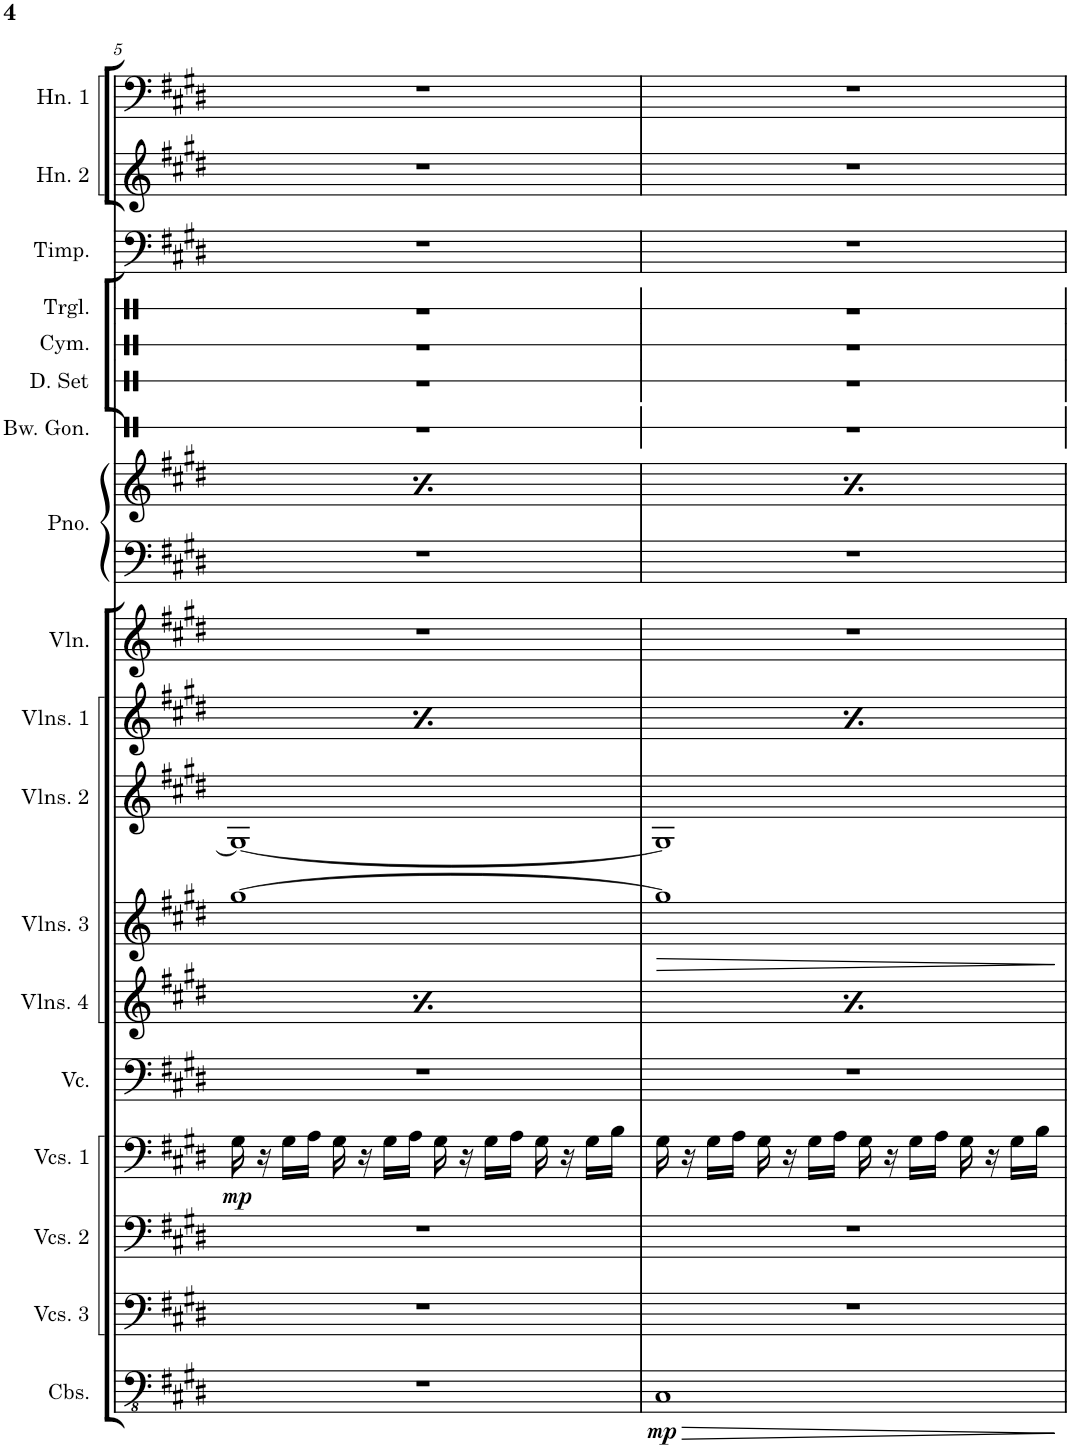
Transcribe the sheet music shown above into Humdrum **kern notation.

**kern	**dynam	**kern	**kern	**kern	**dynam	**kern	**kern	**dynam	**kern	**dynam	**kern	**kern	**dynam	**kern	**kern	**kern	**dynam	**kern	**kern	**kern	**kern	**kern
*part16	*part16	*part15	*part14	*part13	*part13	*part12	*part11	*part11	*part10	*part10	*part9	*part8	*part8	*part7	*part6	*part6	*part6	*part5	*part4	*part3	*part2	*part1
*staff17	*staff17	*staff16	*staff15	*staff14	*staff14	*staff13	*staff12	*staff12	*staff11	*staff11	*staff10	*staff9	*staff9	*staff8	*staff7	*staff6	*staff6/7	*staff5	*staff4	*staff3	*staff2	*staff1
*I"Contrabasses	*	*I"Violoncellos 3	*I"Violoncellos 2	*I"Violoncellos 1	*	*I"Violoncello	*I"Violins 4	*	*I"Violins 3	*	*I"Violins 2	*I"Violins 1	*	*I"Violin	*I"Piano	*	*	*I"Bowl Gongs	*I"Triangle	*I"Timpani	*I"Horn 2	*I"Horn 1
*I'Cbs.	*	*I'Vcs. 3	*I'Vcs. 2	*I'Vcs. 1	*	*I'Vc.	*I'Vlns. 4	*	*I'Vlns. 3	*	*I'Vlns. 2	*I'Vlns. 1	*	*I'Vln.	*I'Pno.	*	*	*I'Bw. Gon.	*I'Trgl.	*I'Timp.	*I'Hn. 2	*I'Hn. 1
!!LO:PB:g=z
*clefFv4	*	*clefF4	*clefF4	*clefF4	*	*clefF4	*clefG2	*	*clefG2	*	*clefG2	*clefG2	*	*clefG2	*clefF4	*clefG2	*	*clefX	*clefX	*clefF4	*clefG2	*clefF4
*	*	*	*	*	*	*	*	*	*	*	*	*	*	*	*	*	*	*	*	*	*ITrd4c7	*ITrd4c7
*k[f#c#g#d#]	*	*k[f#c#g#d#]	*k[f#c#g#d#]	*k[f#c#g#d#]	*	*k[f#c#g#d#]	*k[f#c#g#d#]	*	*k[f#c#g#d#]	*	*k[f#c#g#d#]	*k[f#c#g#d#]	*	*k[f#c#g#d#]	*k[f#c#g#d#]	*k[f#c#g#d#]	*	*k[]	*k[]	*k[f#c#g#d#]	*k[f#c#g#d#]	*k[f#c#g#d#]
*M4/4	*	*M4/4	*M4/4	*M4/4	*	*M4/4	*M4/4	*	*M4/4	*	*M4/4	*M4/4	*	*M4/4	*M4/4	*M4/4	*	*M4/4	*M4/4	*M4/4	*M4/4	*M4/4
=5	=5	=5	=5	=5	=5	=5	=5	=5	=5	=5	=5	=5	=5	=5	=5	=5	=5	=5	=5	=5	=5	=5
!	!	!	!	!	!	!	!LO:TX:a:i:t=8th note delay	!	!	!	!	!	!	!	!	!	!	!	!	!	!	!
!	!	!	!	!	!	!	!LO:TX:a:t=pizz.	!	!	!	!	!	!	!	!	!	!	!	!	!	!	!
!	!	!	!	!	!LO:DY:b	!	!	!LO:DY:b	!	!	!	!	!LO:DY:b	!	!	!	!LO:DY:b	!	!	!	!	!
1r	.	1r	1r	16G#\	mp	1r	2cc#\	p	[1gg#	.	1G#_	16c#/	p	1r	1r	8ccc#\L	mp	1r	1r	1r	1r	1r
.	.	.	.	16r	.	.	.	.	.	.	.	16r	.	.	.	.	.	.	.	.	.	.
.	.	.	.	16G#\LL	.	.	.	.	.	.	.	16c#/LL	.	.	.	8ggg#\	.	.	.	.	.	.
.	.	.	.	16A\JJ	.	.	.	.	.	.	.	16e/JJ	.	.	.	.	.	.	.	.	.	.
.	.	.	.	16G#\	.	.	.	.	.	.	.	16d#/	.	.	.	8fff#\	.	.	.	.	.	.
.	.	.	.	16r	.	.	.	.	.	.	.	16r	.	.	.	.	.	.	.	.	.	.
.	.	.	.	16G#\LL	.	.	.	.	.	.	.	16d#/LL	.	.	.	8ggg#\J	.	.	.	.	.	.
.	.	.	.	16A\JJ	.	.	.	.	.	.	.	16e/JJ	.	.	.	.	.	.	.	.	.	.
.	.	.	.	16G#\	.	.	2cc#\	.	.	.	.	16c#/	.	.	.	8eee\L	.	.	.	.	.	.
.	.	.	.	16r	.	.	.	.	.	.	.	16r	.	.	.	.	.	.	.	.	.	.
.	.	.	.	16G#\LL	.	.	.	.	.	.	.	16c#/LL	.	.	.	8ggg#\	.	.	.	.	.	.
.	.	.	.	16A\JJ	.	.	.	.	.	.	.	16e/JJ	.	.	.	.	.	.	.	.	.	.
.	.	.	.	16G#\	.	.	.	.	.	.	.	16d#/	.	.	.	8ddd#\	.	.	.	.	.	.
.	.	.	.	16r	.	.	.	.	.	.	.	16r	.	.	.	.	.	.	.	.	.	.
.	.	.	.	16G#\LL	.	.	.	.	.	.	.	16d#/LL	.	.	.	8ggg#\J	.	.	.	.	.	.
.	.	.	.	16B\JJ	.	.	.	.	.	.	.	16e/JJ	.	.	.	.	.	.	.	.	.	.
=6	=6	=6	=6	=6	=6	=6	=6	=6	=6	=6	=6	=6	=6	=6	=6	=6	=6	=6	=6	=6	=6	=6
!	!	!	!	!	!	!	!LO:TX:a:i:t=8th note delay	!	!	!	!	!	!	!	!	!	!	!	!	!	!	!
!	!	!	!	!	!	!	!LO:TX:a:t=pizz.	!	!	!	!	!	!	!	!	!	!	!	!	!	!	!
!	!LO:HP:b	!	!	!	!	!	!	!	!	!LO:HP:b	!	!	!	!	!	!	!	!	!	!	!	!
!	!LO:DY:n=1:b	!	!	!	!	!	!	!LO:DY:b	!	!	!	!	!LO:DY:b	!	!	!	!LO:DY:b	!	!	!	!	!
1CC#	> mp	1r	1r	16G#\	.	1r	2cc#\	p	1gg#]	>	1G#]	16c#/	p	1r	1r	8ccc#\L	mp	1r	1r	1r	1r	1r
.	.	.	.	16r	.	.	.	.	.	.	.	16r	.	.	.	.	.	.	.	.	.	.
.	.	.	.	16G#\LL	.	.	.	.	.	.	.	16c#/LL	.	.	.	8ggg#\	.	.	.	.	.	.
.	.	.	.	16A\JJ	.	.	.	.	.	.	.	16e/JJ	.	.	.	.	.	.	.	.	.	.
.	.	.	.	16G#\	.	.	.	.	.	.	.	16d#/	.	.	.	8fff#\	.	.	.	.	.	.
.	.	.	.	16r	.	.	.	.	.	.	.	16r	.	.	.	.	.	.	.	.	.	.
.	.	.	.	16G#\LL	.	.	.	.	.	.	.	16d#/LL	.	.	.	8ggg#\J	.	.	.	.	.	.
.	.	.	.	16A\JJ	.	.	.	.	.	.	.	16e/JJ	.	.	.	.	.	.	.	.	.	.
.	.	.	.	16G#\	.	.	2cc#\	.	.	.	.	16c#/	.	.	.	8eee\L	.	.	.	.	.	.
.	.	.	.	16r	.	.	.	.	.	.	.	16r	.	.	.	.	.	.	.	.	.	.
.	.	.	.	16G#\LL	.	.	.	.	.	.	.	16c#/LL	.	.	.	8ggg#\	.	.	.	.	.	.
.	.	.	.	16A\JJ	.	.	.	.	.	.	.	16e/JJ	.	.	.	.	.	.	.	.	.	.
.	.	.	.	16G#\	.	.	.	.	.	.	.	16d#/	.	.	.	8ddd#\	.	.	.	.	.	.
.	.	.	.	16r	.	.	.	.	.	.	.	16r	.	.	.	.	.	.	.	.	.	.
.	.	.	.	16G#\LL	.	.	.	.	.	.	.	16d#/LL	.	.	.	8ggg#\J	.	.	.	.	.	.
.	.	.	.	16B\JJ	.	.	.	.	.	.	.	16e/JJ	.	.	.	.	.	.	.	.	.	.
.	]	.	.	.	.	.	.	.	.	]	.	.	.	.	.	.	.	.	.	.	.	.
=	=	=	=	=	=	=	=	=	=	=	=	=	=	=	=	=	=	=	=	=	=	=
*-	*-	*-	*-	*-	*-	*-	*-	*-	*-	*-	*-	*-	*-	*-	*-	*-	*-	*-	*-	*-	*-	*-
